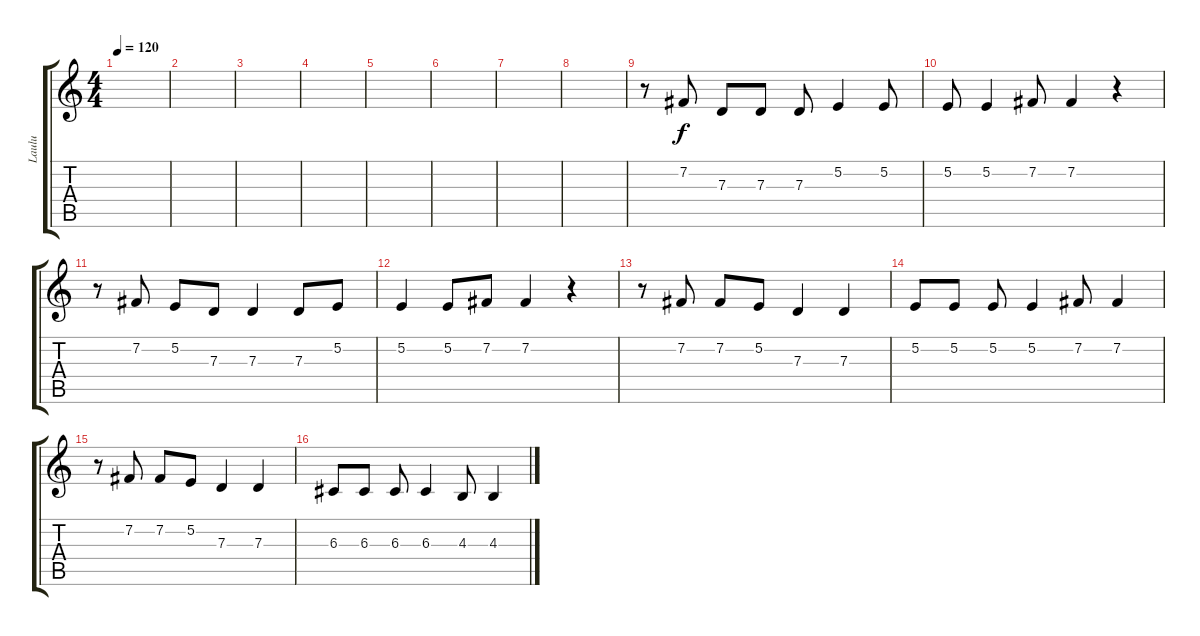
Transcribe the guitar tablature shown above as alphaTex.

\track ("Laulu" "Laulu") {instrument pad1newage}
\staff {score tabs}
\tuning (E4 B3 G3 D3 A2 E2) {hide}
\ts (4 4)
\tempo 120
\clef g2
\ks c
|
|
|
|
|
|
|
|
r.8 7.2.8{dy f} 7.3.8 7.3.8 7.3.8 5.2.4 5.2.8 |
5.2.8 5.2.4 7.2.8 7.2.4 r.4 |
r.8 7.2.8 5.2.8 7.3.8 7.3.4 7.3.8 5.2.8 |
5.2.4 5.2.8 7.2.8 7.2.4 r.4 |
r.8 7.2.8 7.2.8 5.2.8 7.3.4 7.3.4 |
5.2.8 5.2.8 5.2.8 5.2.4 7.2.8 7.2.4 |
r.8 7.2.8 7.2.8 5.2.8 7.3.4 7.3.4 |
6.3.8 6.3.8 6.3.8 6.3.4 4.3.8 4.3.4
